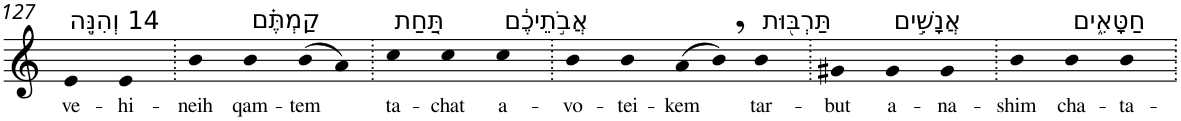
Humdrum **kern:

**kern	**text
*part1	*part1
*staff1	*staff1
*I"Piano	*
*I'Pno	*
!!LO:PB:g=z
*clefG2	*
*k[]	*
=127	=127
!LO:TX:a:t=14 וְהִנֵּ֣ה	!
!	!LO:LY:b
4e	ve-
!	!LO:LY:b
4e	-hi-
=128.	=128.
!	!LO:LY:b
4b	-neih
!LO:TX:a:t=קַמְתֶּ֗ם	!
!	!LO:LY:b
4b	qam-
!	!LO:LY:b
(>8b	-tem
8a)	.
=129.	=129.
!LO:TX:a:t=תַּ֚חַת	!
!	!LO:LY:b
4cc	ta-
!	!LO:LY:b
4cc	-chat
!LO:TX:a:t=אֲבֹ֣תֵיכֶ֔ם	!
!	!LO:LY:b
4cc	a-
=130.	=130.
!	!LO:LY:b
4b	-vo-
!	!LO:LY:b
4b	-tei-
!	!LO:LY:b
(>8a	-kem
8b,)	.
!LO:TX:a:t=תַּרְבּ֖וּת	!
!	!LO:LY:b
4b	tar-
=131.	=131.
!	!LO:LY:b
4g#X	-but
!LO:TX:a:t=אֲנָשִׁ֣ים	!
!	!LO:LY:b
4g#	a-
!	!LO:LY:b
4g#	-na-
=132.	=132.
!	!LO:LY:b
4b	-shim
!LO:TX:a:t=חַטָּאִ֑ים	!
!	!LO:LY:b
4b	cha-
!	!LO:LY:b
4b	-ta-
=.	=.
*-	*-
